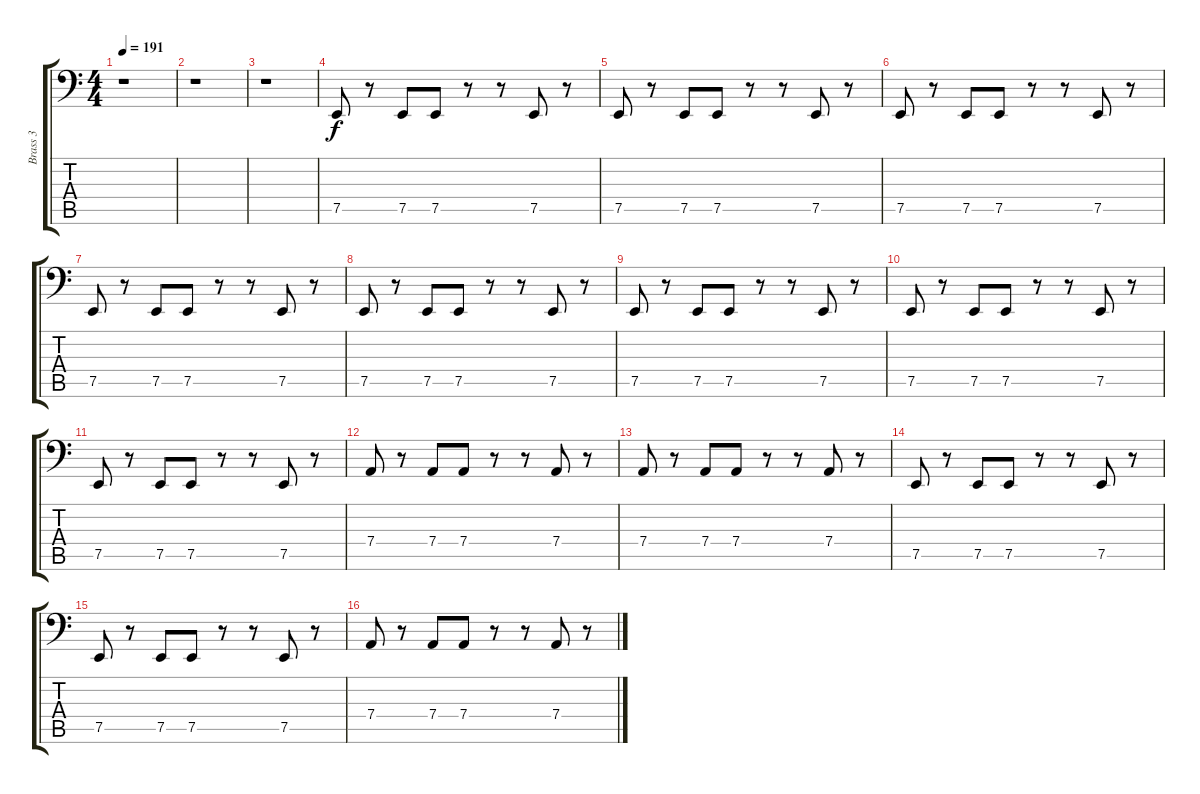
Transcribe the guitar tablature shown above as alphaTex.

\track ("Brass 3" "Brass 3") {instrument tuba}
\staff {score tabs}
\tuning (E3 B2 G2 D2 A1 E1) {hide}
\ts (4 4)
\tempo 191
\clef f4
\ks c
r.1{dy f} |
r.1 |
r.1 |
7.5.8 r.8 7.5.8 7.5.8 r.8 r.8 7.5.8 r.8 |
7.5.8 r.8 7.5.8 7.5.8 r.8 r.8 7.5.8 r.8 |
7.5.8 r.8 7.5.8 7.5.8 r.8 r.8 7.5.8 r.8 |
7.5.8 r.8 7.5.8 7.5.8 r.8 r.8 7.5.8 r.8 |
7.5.8 r.8 7.5.8 7.5.8 r.8 r.8 7.5.8 r.8 |
7.5.8 r.8 7.5.8 7.5.8 r.8 r.8 7.5.8 r.8 |
7.5.8 r.8 7.5.8 7.5.8 r.8 r.8 7.5.8 r.8 |
7.5.8 r.8 7.5.8 7.5.8 r.8 r.8 7.5.8 r.8 |
7.4.8 r.8 7.4.8 7.4.8 r.8 r.8 7.4.8 r.8 |
7.4.8 r.8 7.4.8 7.4.8 r.8 r.8 7.4.8 r.8 |
7.5.8 r.8 7.5.8 7.5.8 r.8 r.8 7.5.8 r.8 |
7.5.8 r.8 7.5.8 7.5.8 r.8 r.8 7.5.8 r.8 |
7.4.8 r.8 7.4.8 7.4.8 r.8 r.8 7.4.8 r.8
